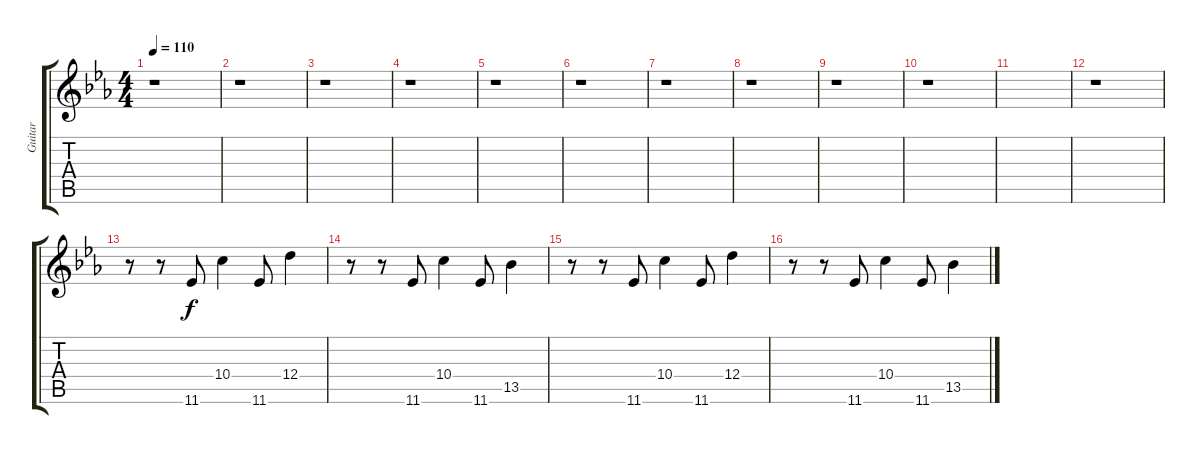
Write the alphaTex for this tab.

\track ("Guitar" "Guitar") {instrument electricguitarmuted}
\staff {score tabs}
\tuning (E4 B3 G3 D3 A2 E2) {hide}
\ts (4 4)
\tempo 110
\clef g2
\ks eb
r.1{dy f} |
r.1 |
r.1 |
r.1 |
r.1 |
r.1 |
r.1 |
r.1 |
r.1 |
r.1 |
|
r.1 |
r.8 r.8 11.6.8 10.4.4 11.6.8 12.4.4 |
r.8 r.8 11.6.8 10.4.4 11.6.8 13.5.4 |
r.8 r.8 11.6.8 10.4.4 11.6.8 12.4.4 |
r.8 r.8 11.6.8 10.4.4 11.6.8 13.5.4
